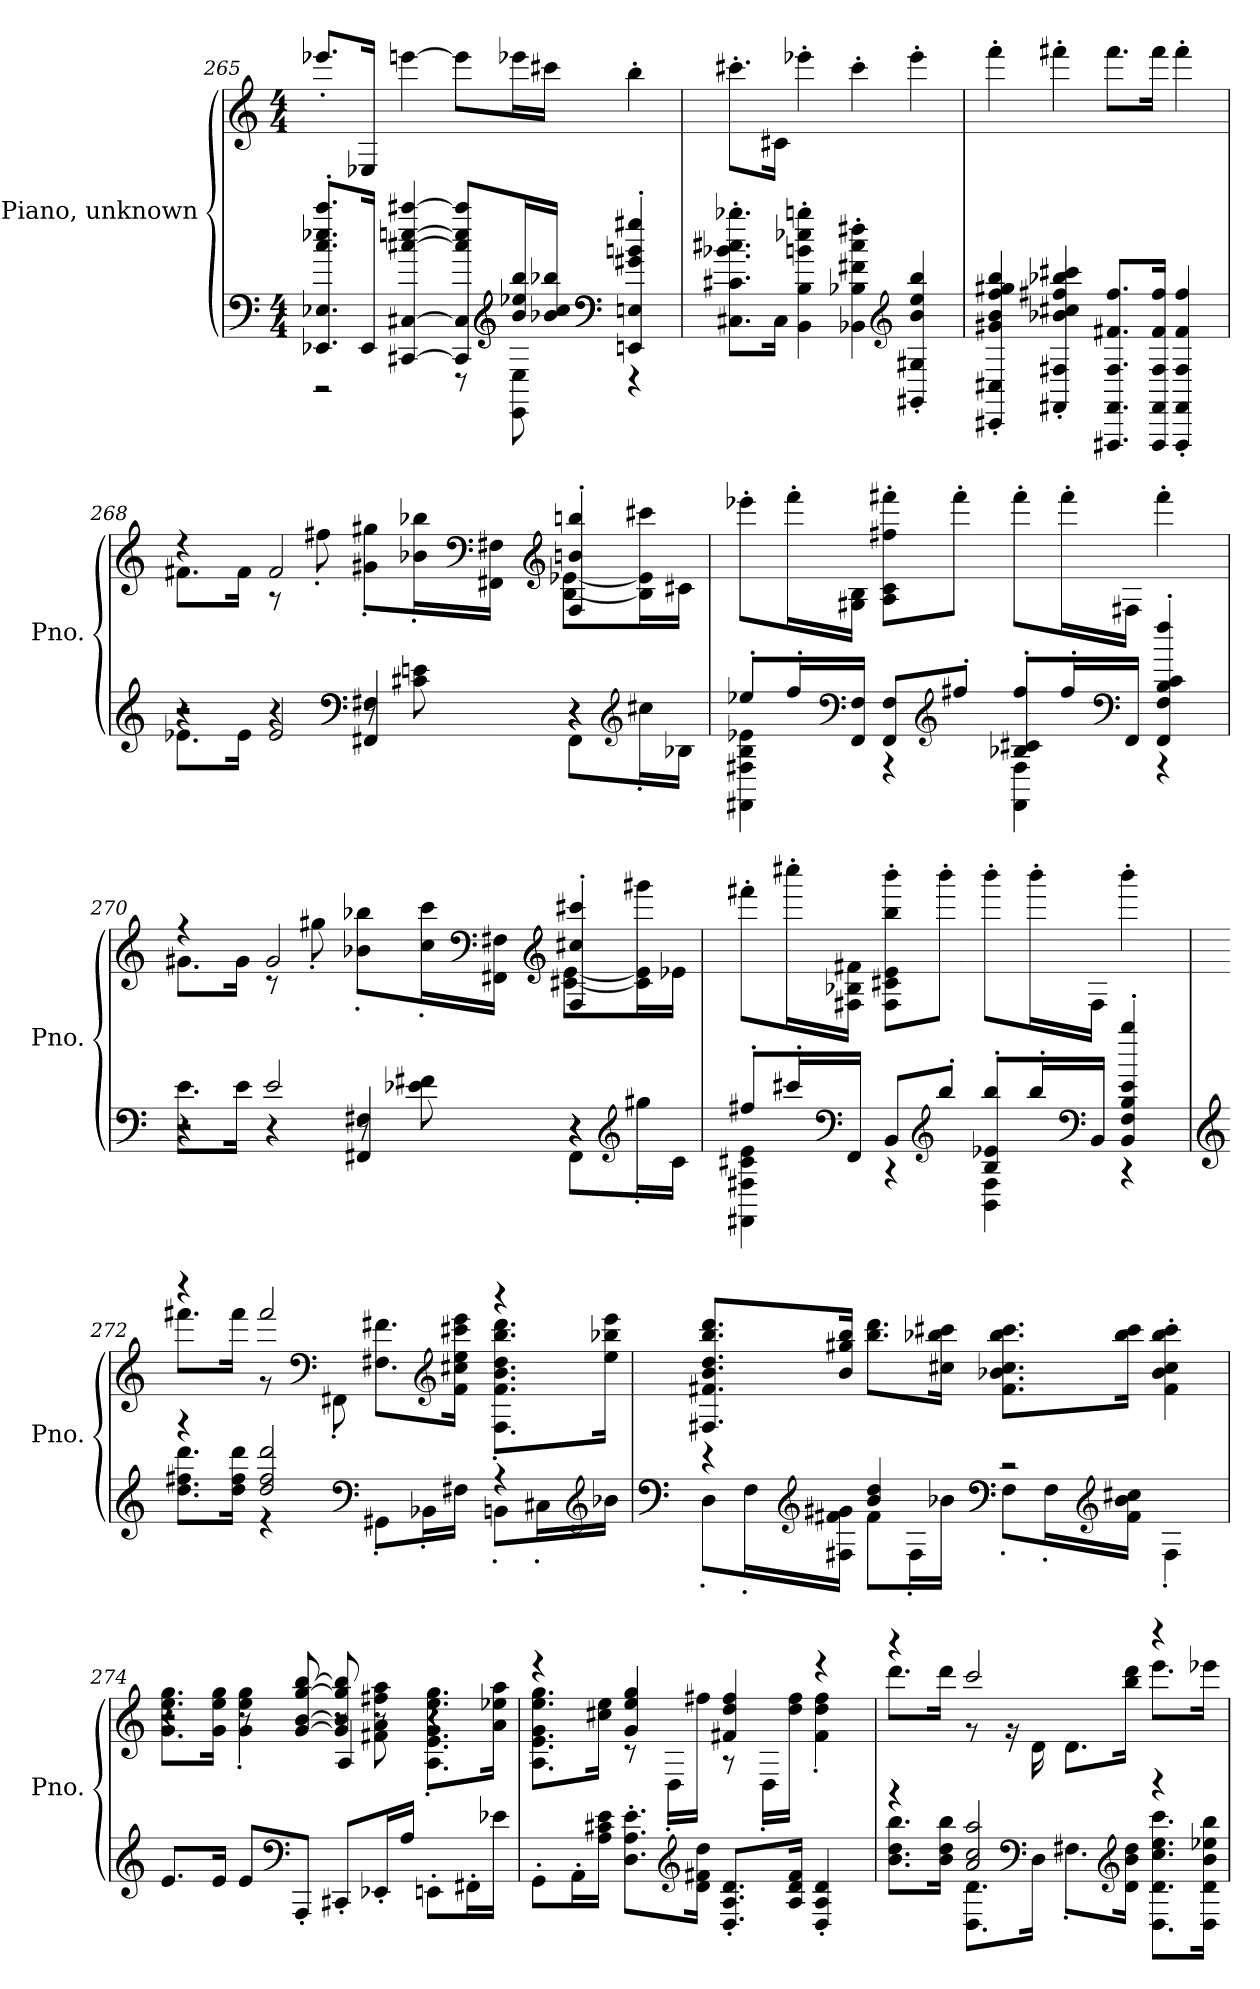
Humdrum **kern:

**kern	**kern
*part1	*part1
*staff2	*staff1
*I"Piano, unknown	*
*I'Pno.	*
*clefF4	*clefG2
*k[]	*k[]
*M4/4	*M4/4
=265	=265
*^	*
8.EE-X/' 8.E-X/' 8.cc/' 8.ee-X/' 8.ccc/'L	2r	8.eee-X'/L
16EE-/Jk	.	16E-X/Jk
[4CC#X/ [4C#X/ [4cc#X/ [4een/ [4ccc#X/	.	[4eeen\
8CC#/] 8C#/] 8cc#/] 8ee/] 8ccc#/]L	8r	8eee\L]
*clefG2	*	*
16b/ 16ee-X/ 16bb/L	8EE-\ 8E-\	16eee-X\L
16b-X/ 16cc#/ 16bb-X/JJ	.	16ccc#X\JJ
*clefF4	*	*
4EEn/' 4En/' 4g#X/' 4bn/' 4gg#X/'	4r	4bb'\
*v	*v	*
!!LO:LB:g=z
=266	=266
8.C#X\' 8.c#X\' 8.b-X\' 8.cc#X\' 8.bb-X\'L	8.ccc#X'\L
16C#\Jk	16c#X\Jk
4BB\' 4B\' 4bn\' 4ee-X\' 4bbn\'	4eee-X'\
4BB-X\' 4B-X\' 4f#X\' 4cc#\' 4ff#X\'	4ccc#'\
*clefG2	*
4GG#X/' 4G#X/' 4b/' 4ee-/' 4bb/'	4eee-'\
=267	=267
4CC#X/' 4C#X/' 4g#X/' 4b/' 4ff/' 4gg#X/' 4bb/'	4fff'\
4FF#X/' 4F#X/' 4b-X/' 4cc#X/' 4ff#X/' 4bb-X/' 4ccc#X/'	4fff#X'\
8.FFF#X/ 8.FF#/ 8.F#/ 8.f#X/ 8.ff#/L	8.fff#\L
16FFF#/ 16FF#/ 16F#/ 16f#/ 16ff#/Jk	16fff#\Jk
4FFF#/' 4FF#/' 4F#/' 4f#/' 4ff#/'	4fff#'\
!!LO:LB:g=z
=268	=268
*^	*^
*	*^	*	*
4r	8.e-X\L	2r	4r	8.f#X\L
.	16e-\Jk	.	.	16f#\Jk
2e-/	4r	.	2f#/	8r
.	.	.	.	8ff#X'\
*clefF4	*	*	*	*
.	8r	4FF#X/ 4F#X/	.	8g#X\' 8gg#X\'L
.	8c#X\ 8en\	.	.	16b-X\' 16bb-X\'L
*	*	*	*clefF4	*
.	.	.	.	16FF#X\ 16F#X\JJ
*	*	*	*clefG2	*
4r	8FF#\L	4r	4F#/' 4bn/' 4bbn/'	[8B\ [8e-X\L
*clefG2	*	*	*	*
.	16cc#X'\L	.	.	16B\] 16e-\] 16ccc#X\L
.	16B-X\JJ	.	.	16c#X\JJ
*	*v	*v	*	*
*	*	*v	*v
=269	=269	=269
8ee-X'/L	4FF#X\ 4F#X\ 4B\ 4e-X\	8eee-X'\L
16ff'/L	.	16fff'\L
*clefF4	*	*
16FF#/ 16F#/JJ	.	16G#X\ 16B\JJ
8FF#/ 8F#/L	4r	8A\' 8c\' 8ff#X\' 8fff#X\'L
*clefG2	*	*
8ff#X'/J	.	8fff#'\J
8B-X/' 8c#X/' 8ff#/'L	4FF#\ 4F#\	8fff#'\L
16ff#'/L	.	16fff#'\L
*clefF4	*	*
16FF#/JJ	.	16F#X\JJ
4FF#/' 4F#/' 4B-/' 4c#/' 4ff#/'	4r	4fff#'\
!!LO:LB:g=z
=270	=270	=270
*	*^	*^
4r	8.e\L	2r	4r	8.g#X\L
.	16e\Jk	.	.	16g#\Jk
2e/	4r	.	2g#/	8r
.	.	.	.	8gg#X'\
.	8r	4FF#X/ 4F#X/	.	8b-X\' 8bb-X\'L
.	8e-X\ 8f#X\	.	.	16cc\' 16ccc\'L
*	*	*	*clefF4	*
.	.	.	.	16FF#X\ 16F#X\JJ
*	*	*	*clefG2	*
4r	8FF#\L	4r	4F#/' 4cc#X/' 4ccc#X/'	[8c#X\ [8e\L
*clefG2	*	*	*	*
.	16gg#X'\L	.	.	16c#\] 16e\] 16ggg#X\L
.	16c\JJ	.	.	16e-X\JJ
*	*v	*v	*	*
*	*	*v	*v
=271	=271	=271
8ff#X'/L	4FF#X\ 4F#X\ 4c#X\ 4e\	8fff#X'\L
16ccc#X'/L	.	16cccc#X'\L
*clefF4	*	*
16FF#/JJ	.	16F#X\ 16B-X\ 16f#X\JJ
8BB/L	4r	8F#\' 8c#X\' 8e\' 8bb\' 8bbb\'L
*clefG2	*	*
8bb'/J	.	8bbb'\J
8B/' 8e-X/' 8bb/'L	4BB\ 4F#\	8bbb'\L
16bb'/L	.	16bbb'\L
*clefF4	*	*
16BB/JJ	.	16F#\JJ
4BB/' 4F#/' 4B/' 4e-/' 4bb/'	4r	4bbb'\
!!LO:LB:g=z
=272	=272	=272
*clefG2	*	*
*	*	*^
4r	8.dd\ 8.ff#X\ 8.ddd\L	4r	8.fff#X\L
.	16dd\ 16ff#\ 16ddd\Jk	.	16fff#\Jk
2dd/ 2ff#/ 2ddd/	4r	2fff#/	8r
*	*	*clefF4	*
.	.	.	8FF#X'\
*clefF4	*	*	*
.	8GG#X'\L	.	8.F#X\ 8.f#X\L
.	16BB-X'\L	.	.
*	*	*clefG2	*
.	16F#X\JJ	.	16f#\ 16cc#X\ 16ee\ 16ccc#X\ 16eee\Jk
4r	8BBn'\L	4r	8.F#\' 8.f#\' 8.b\' 8.dd\' 8.bb\' 8.ddd\'L
.	16C#X'\L	.	.
*clefG2	*	*	*
.	16b-X\JJ	.	16ee\ 16bb-X\ 16eee\Jk
*	*	*v	*v
!!LO:LB:g=z
=273	=273	=273
*clefF4	*	*
4r	8D'\L	8.F#X/ 8.f#X/ 8.b/ 8.dd/ 8.bb/ 8.ddd/L
.	16F'\L	.
*clefG2	*	*
.	16F#X\ 16f#X\ 16g#X\JJ	16b/ 16gg#X/ 16bb/Jk
4b/ 4dd/	8f#\L	8.bb\ 8.ddd\L
.	16F#'\L	.
.	16b-X\JJ	16cc#X\ 16bb-X\ 16ccc#X\Jk
*clefF4	*	*
2r	8F#'\L	8.f#\ 8.b-X\ 8.cc#\ 8.bb-\ 8.ccc#\L
.	16F#'\L	.
*clefG2	*	*
.	16f#\ 16b-\ 16cc#X\JJ	16bb-\ 16ccc#\Jk
.	4F#'\	4f#\' 4b-\' 4cc#\' 4bb-\' 4ccc#\'
*v	*v	*
=274	=274
*	*^
*	*	*^
8.e/L	4r	8.g\ 8.ee\ 8.gg\L	2r
16e/Jk	.	16g\ 16ee\ 16gg\Jk	.
8e/L	8r	4g\' 4ee\' 4gg\'	.
*clefF4	*	*	*
8AAA'/J	[8g/ [8b/ [8gg/ [8bb/	.	.
8CC#X'/L	8g/] 8b/] 8gg/] 8bb/]	8r	4A/
16EE-X'/L	8r	8f#X\ 8a\ 8ff#X\ 8aa\	.
16A/JJ	.	.	.
8EEn'\L	4r	8.A\' 8.e\' 8.g\' 8.ee\' 8.gg\'L	4r
16FF#X'\L	.	.	.
16e-X\JJ	.	16a\ 16ee-X\ 16aa\Jk	.
*	*	*v	*v
!!LO:PB:g=z
=275	=275	=275
8GG'\L	4r	8.A\ 8.e\ 8.g\ 8.ee\ 8.gg\L
16AA'\L	.	.
16A\ 16c#X\ 16e\JJ	.	16cc#X\ 16ee\Jk
8.D\' 8.A\' 8.e\'L	4g/ 4ee/ 4gg/	8r
.	.	16D'\LL
*clefG2	*	*
16d\ 16f#X\ 16dd\Jk	.	16ff#X\JJ
8.D/' 8.A/' 8.d/'L	4f#X/ 4dd/ 4ff#/	8r
.	.	16D'\LL
16A/ 16d/ 16f#/Jk	.	16dd\ 16ff#\JJ
4D/' 4A/' 4d/'	4r	4f#\' 4dd\' 4ff#\'
=276	=276	=276
*^	*	*
4r	8.b\ 8.dd\ 8.bb\L	4r	8.ddd\L
.	16b\ 16dd\ 16bb\Jk	.	16ddd\Jk
2a/ 2cc/ 2aa/	8.D\ 8.d\L	2ccc/	8r
.	.	.	16r
*clefF4	*	*	*
.	16D\Jk	.	16d\
.	8.F#X'\L	.	8.d\L
*clefG2	*	*	*
.	16d\ 16b\ 16dd\Jk	.	16bb\ 16ddd\Jk
4r	8.D\ 8.d\ 8.cc\ 8.ee\ 8.ccc\L	4r	8.eee\L
.	16D\ 16d\ 16b\ 16ee-X\ 16bb\Jk	.	16eee-X\Jk
*v	*v	*	*
*	*v	*v
=	=
*-	*-
